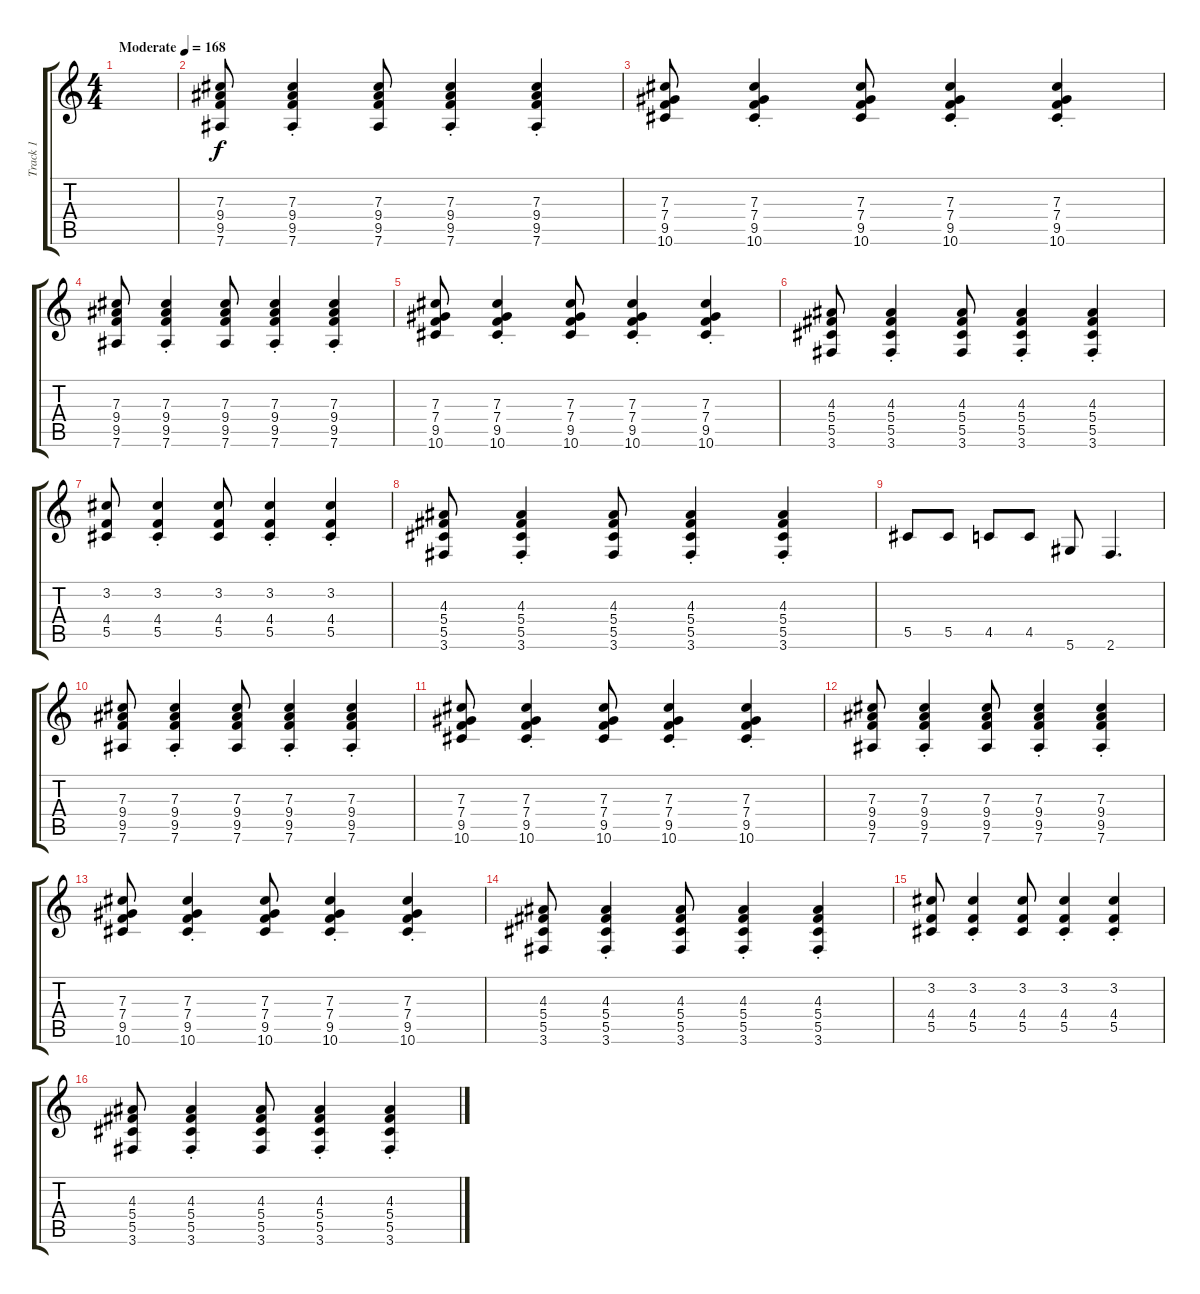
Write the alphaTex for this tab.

\track ("Track 1" "Track 1") {instrument distortionguitar}
\staff {score tabs}
\tuning (Eb4 Bb3 Gb3 Db3 Ab2 Eb2) {hide}
\ts (4 4)
\tempo (168 "Moderate")
\clef g2
\ks c
|
(7.3 9.4 9.5 7.6).8 (7.3{st} 9.4{st} 9.5{st} 7.6{st}).4 (7.3 9.4 9.5 7.6).8 (7.3{st} 9.4{st} 9.5{st} 7.6{st}).4 (7.3{st} 9.4{st} 9.5{st} 7.6{st}).4 |
(7.3 7.4 9.5 10.6).8 (7.3{st} 7.4{st} 9.5{st} 10.6{st}).4 (7.3 7.4 9.5 10.6).8 (7.3{st} 7.4{st} 9.5{st} 10.6{st}).4 (7.3{st} 7.4{st} 9.5{st} 10.6{st}).4 |
(7.3 9.4 9.5 7.6).8 (7.3{st} 9.4{st} 9.5{st} 7.6{st}).4 (7.3 9.4 9.5 7.6).8 (7.3{st} 9.4{st} 9.5{st} 7.6{st}).4 (7.3{st} 9.4{st} 9.5{st} 7.6{st}).4 |
(7.3 7.4 9.5 10.6).8 (7.3{st} 7.4{st} 9.5{st} 10.6{st}).4 (7.3 7.4 9.5 10.6).8 (7.3{st} 7.4{st} 9.5{st} 10.6{st}).4 (7.3{st} 7.4{st} 9.5{st} 10.6{st}).4 |
(4.3 5.4 5.5 3.6).8 (4.3{st} 5.4{st} 5.5{st} 3.6{st}).4 (4.3 5.4 5.5 3.6).8 (4.3{st} 5.4{st} 5.5{st} 3.6{st}).4 (4.3{st} 5.4{st} 5.5{st} 3.6{st}).4 |
(3.2 4.4 5.5).8 (3.2{st} 4.4{st} 5.5{st}).4 (3.2 4.4 5.5).8 (3.2{st} 4.4{st} 5.5{st}).4 (3.2{st} 4.4{st} 5.5{st}).4 |
(4.3 5.4 5.5 3.6).8 (4.3{st} 5.4{st} 5.5{st} 3.6{st}).4 (4.3 5.4 5.5 3.6).8 (4.3{st} 5.4{st} 5.5{st} 3.6{st}).4 (4.3{st} 5.4{st} 5.5{st} 3.6{st}).4 |
5.5.8 5.5.8 4.5.8 4.5.8 5.6.8 2.6.4{d} |
(7.3 9.4 9.5 7.6).8 (7.3{st} 9.4{st} 9.5{st} 7.6{st}).4 (7.3 9.4 9.5 7.6).8 (7.3{st} 9.4{st} 9.5{st} 7.6{st}).4 (7.3{st} 9.4{st} 9.5{st} 7.6{st}).4 |
(7.3 7.4 9.5 10.6).8 (7.3{st} 7.4{st} 9.5{st} 10.6{st}).4 (7.3 7.4 9.5 10.6).8 (7.3{st} 7.4{st} 9.5{st} 10.6{st}).4 (7.3{st} 7.4{st} 9.5{st} 10.6{st}).4 |
(7.3 9.4 9.5 7.6).8 (7.3{st} 9.4{st} 9.5{st} 7.6{st}).4 (7.3 9.4 9.5 7.6).8 (7.3{st} 9.4{st} 9.5{st} 7.6{st}).4 (7.3{st} 9.4{st} 9.5{st} 7.6{st}).4 |
(7.3 7.4 9.5 10.6).8 (7.3{st} 7.4{st} 9.5{st} 10.6{st}).4 (7.3 7.4 9.5 10.6).8 (7.3{st} 7.4{st} 9.5{st} 10.6{st}).4 (7.3{st} 7.4{st} 9.5{st} 10.6{st}).4 |
(4.3 5.4 5.5 3.6).8 (4.3{st} 5.4{st} 5.5{st} 3.6{st}).4 (4.3 5.4 5.5 3.6).8 (4.3{st} 5.4{st} 5.5{st} 3.6{st}).4 (4.3{st} 5.4{st} 5.5{st} 3.6{st}).4 |
(3.2 4.4 5.5).8 (3.2{st} 4.4{st} 5.5{st}).4 (3.2 4.4 5.5).8 (3.2{st} 4.4{st} 5.5{st}).4 (3.2{st} 4.4{st} 5.5{st}).4 |
(4.3 5.4 5.5 3.6).8 (4.3{st} 5.4{st} 5.5{st} 3.6{st}).4 (4.3 5.4 5.5 3.6).8 (4.3{st} 5.4{st} 5.5{st} 3.6{st}).4 (4.3{st} 5.4{st} 5.5{st} 3.6{st}).4
